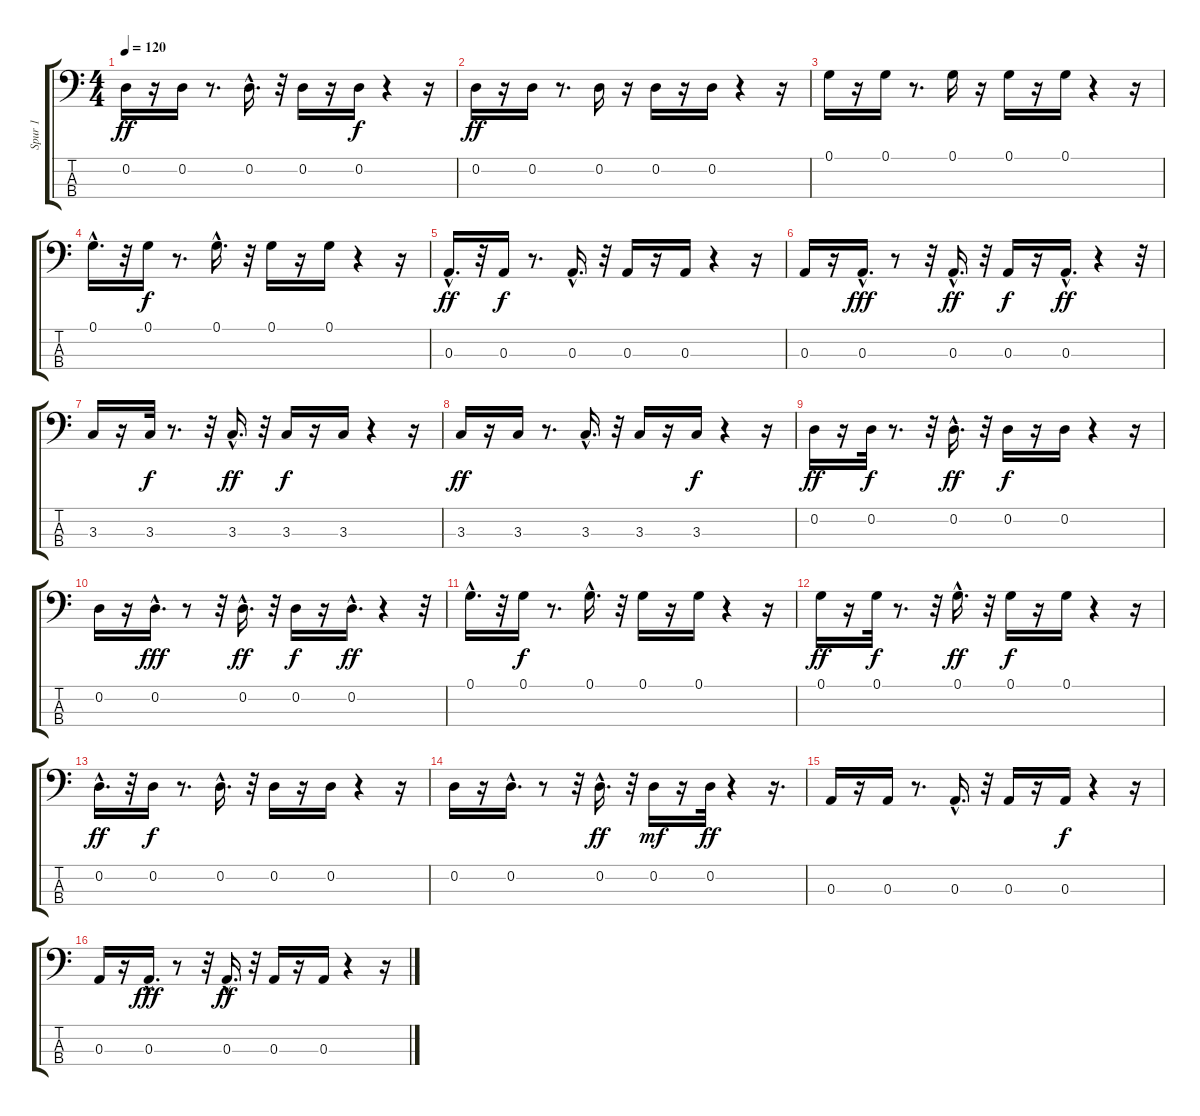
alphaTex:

\track ("Spur 1" "Spur 1") {instrument acousticbass}
\staff {score tabs}
\tuning (G2 D2 A1 E1) {hide}
\ts (4 4)
\tempo 120
\clef f4
\ks c
0.2.16{dy ff} r.16 0.2.16 r.8{d} 0.2{hac}.16{d} r.32 0.2.16 r.16 0.2.16{dy f} r.4 r.16 |
0.2.16{dy ff} r.16 0.2.16 r.8{d} 0.2.16 r.16 0.2.16 r.16 0.2.16 r.4 r.16 |
0.1.16 r.16 0.1.16 r.8{d} 0.1.16 r.16 0.1.16 r.16 0.1.16 r.4 r.16 |
0.1{hac}.16{d} r.32 0.1.16{dy f} r.8{d} 0.1{hac}.16{d} r.32 0.1.16 r.16 0.1.16 r.4 r.16 |
0.3{hac}.16{d dy ff} r.32 0.3.16{dy f} r.8{d} 0.3{hac}.16{d} r.32 0.3.16 r.16 0.3.16 r.4 r.16 |
0.3.16 r.16 0.3{hac}.16{d dy fff} r.8 r.32 0.3{hac}.16{d dy ff} r.32 0.3.16{dy f} r.16 0.3{hac}.16{d dy ff} r.4 r.32 |
3.3.16 r.16 3.3.32{dy f} r.8{d} r.32 3.3{hac}.16{d dy ff} r.32 3.3.16{dy f} r.16 3.3.16 r.4 r.16 |
3.3.16{dy ff} r.16 3.3.16 r.8{d} 3.3{hac}.16{d} r.32 3.3.16 r.16 3.3.16{dy f} r.4 r.16 |
0.2.16{dy ff} r.16 0.2.32{dy f} r.8{d} r.32 0.2{hac}.16{d dy ff} r.32 0.2.16{dy f} r.16 0.2.16 r.4 r.16 |
0.2.16 r.16 0.2{hac}.16{d dy fff} r.8 r.32 0.2{hac}.16{d dy ff} r.32 0.2.16{dy f} r.16 0.2{hac}.16{d dy ff} r.4 r.32 |
0.1{hac}.16{d} r.32 0.1.16{dy f} r.8{d} 0.1{hac}.16{d} r.32 0.1.16 r.16 0.1.16 r.4 r.16 |
0.1.16{dy ff} r.16 0.1.32{dy f} r.8{d} r.32 0.1{hac}.16{d dy ff} r.32 0.1.16{dy f} r.16 0.1.16 r.4 r.16 |
0.2{hac}.16{d dy ff} r.32 0.2.16{dy f} r.8{d} 0.2{hac}.16{d} r.32 0.2.16 r.16 0.2.16 r.4 r.16 |
0.2.16 r.16 0.2{hac}.16{d} r.8 r.32 0.2{hac}.16{d dy ff} r.32 0.2.16{dy mf} r.16 0.2.32{dy ff} r.4 r.16{d} |
0.3.16 r.16 0.3.16 r.8{d} 0.3{hac}.16{d} r.32 0.3.16 r.16 0.3.16{dy f} r.4 r.16 |
0.3.16 r.16 0.3{hac}.16{d dy fff} r.8 r.32 0.3{hac}.16{d dy ff} r.32 0.3.16 r.16 0.3.16 r.4 r.16
